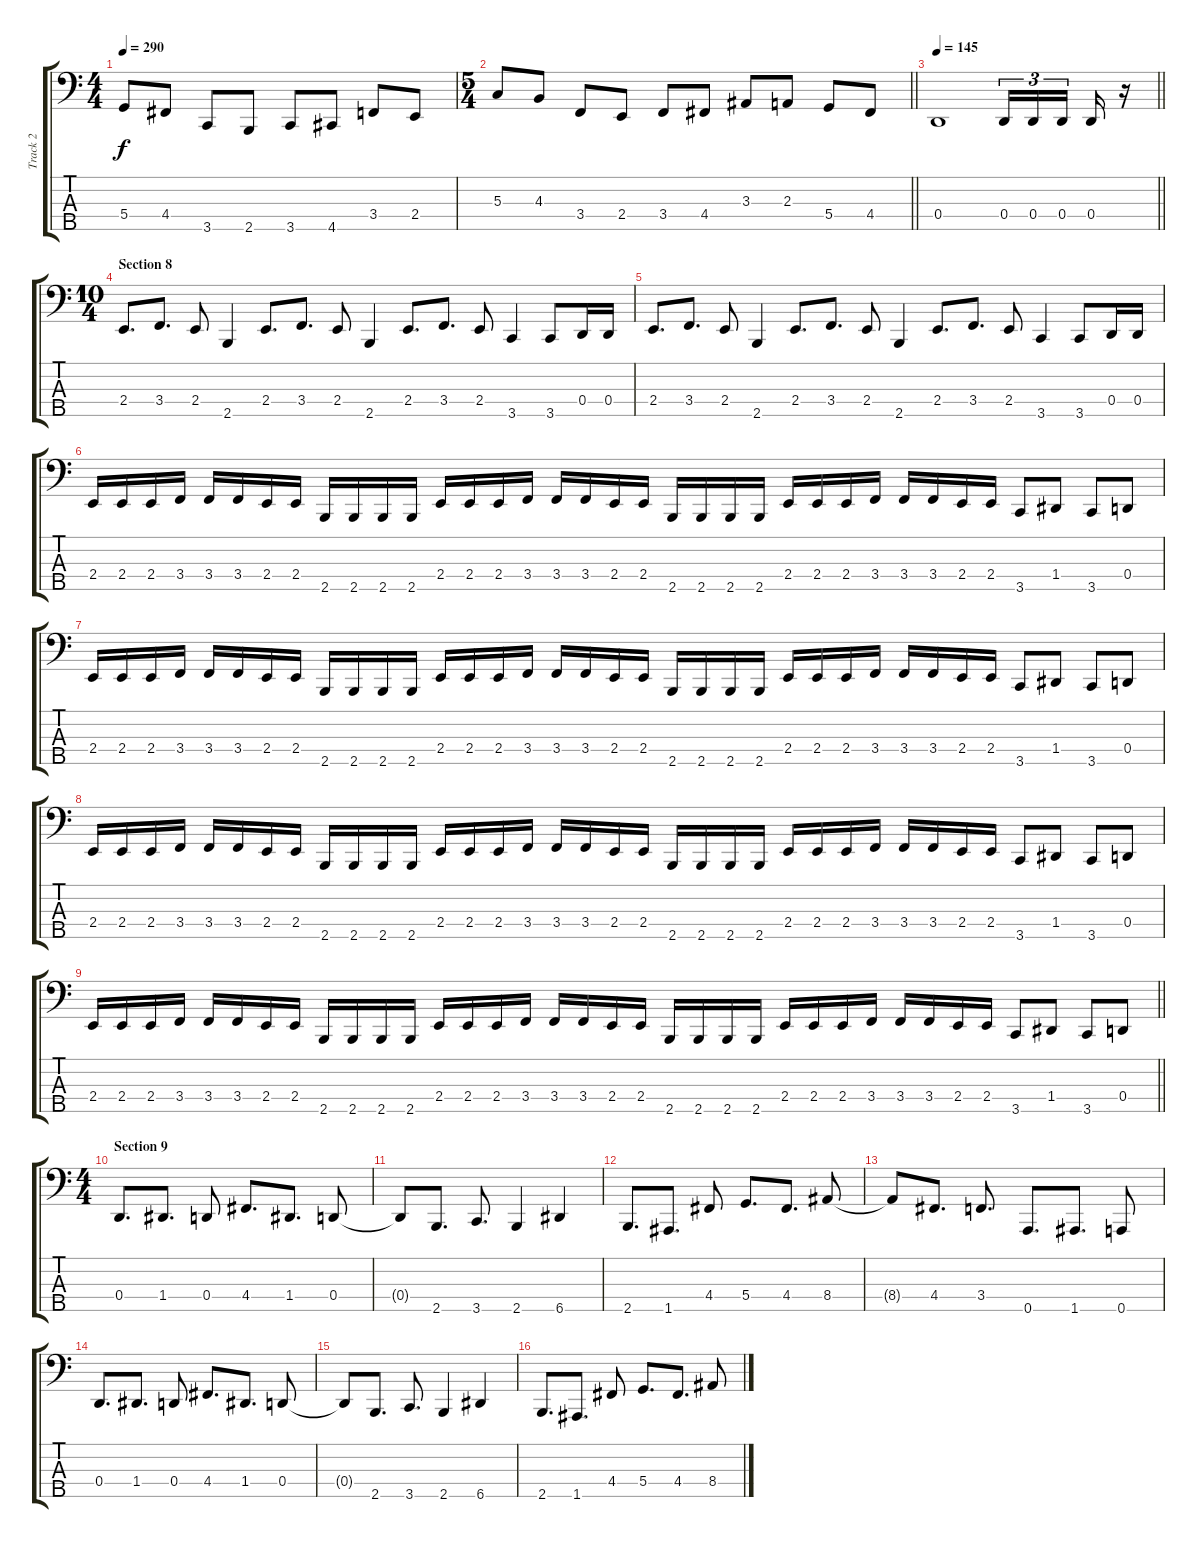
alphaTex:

\track ("Track 2" "Track 2") {instrument electricbassfinger}
\staff {score tabs}
\tuning (F2 C2 G1 D1 A0) {hide}
\ts (4 4)
\tempo 290
\clef f4
\ks c
5.4.8{dy f} 4.4.8 3.5.8 2.5.8 3.5.8 4.5.8 3.4.8 2.4.8 |
\ts (5 4)
\barLineRight lightlight
5.3.8 4.3.8 3.4.8 2.4.8 3.4.8 4.4.8 3.3.8 2.3.8 5.4.8 4.4.8 |
\section ("" "")
\tempo 145
\barLineRight lightlight
0.4.1 0.4.16{tu (3 2)} 0.4.16{tu (3 2)} 0.4.16{tu (3 2) beam splitsecondary} 0.4.16 r.16 |
\ts (10 4)
\section ("" "Section 8")
2.4.8{d} 3.4.8{d} 2.4.8 2.5.4 2.4.8{d} 3.4.8{d} 2.4.8 2.5.4 2.4.8{d} 3.4.8{d} 2.4.8 3.5.4 3.5.8 0.4.16 0.4.16 |
2.4.8{d} 3.4.8{d} 2.4.8 2.5.4 2.4.8{d} 3.4.8{d} 2.4.8 2.5.4 2.4.8{d} 3.4.8{d} 2.4.8 3.5.4 3.5.8 0.4.16 0.4.16 |
2.4.16 2.4.16 2.4.16 3.4.16 3.4.16 3.4.16 2.4.16 2.4.16 2.5.16 2.5.16 2.5.16 2.5.16 2.4.16 2.4.16 2.4.16 3.4.16 3.4.16 3.4.16 2.4.16 2.4.16 2.5.16 2.5.16 2.5.16 2.5.16 2.4.16 2.4.16 2.4.16 3.4.16 3.4.16 3.4.16 2.4.16 2.4.16 3.5.8 1.4.8 3.5.8 0.4.8 |
2.4.16 2.4.16 2.4.16 3.4.16 3.4.16 3.4.16 2.4.16 2.4.16 2.5.16 2.5.16 2.5.16 2.5.16 2.4.16 2.4.16 2.4.16 3.4.16 3.4.16 3.4.16 2.4.16 2.4.16 2.5.16 2.5.16 2.5.16 2.5.16 2.4.16 2.4.16 2.4.16 3.4.16 3.4.16 3.4.16 2.4.16 2.4.16 3.5.8 1.4.8 3.5.8 0.4.8 |
2.4.16 2.4.16 2.4.16 3.4.16 3.4.16 3.4.16 2.4.16 2.4.16 2.5.16 2.5.16 2.5.16 2.5.16 2.4.16 2.4.16 2.4.16 3.4.16 3.4.16 3.4.16 2.4.16 2.4.16 2.5.16 2.5.16 2.5.16 2.5.16 2.4.16 2.4.16 2.4.16 3.4.16 3.4.16 3.4.16 2.4.16 2.4.16 3.5.8 1.4.8 3.5.8 0.4.8 |
\barLineRight lightlight
2.4.16 2.4.16 2.4.16 3.4.16 3.4.16 3.4.16 2.4.16 2.4.16 2.5.16 2.5.16 2.5.16 2.5.16 2.4.16 2.4.16 2.4.16 3.4.16 3.4.16 3.4.16 2.4.16 2.4.16 2.5.16 2.5.16 2.5.16 2.5.16 2.4.16 2.4.16 2.4.16 3.4.16 3.4.16 3.4.16 2.4.16 2.4.16 3.5.8 1.4.8 3.5.8 0.4.8 |
\ts (4 4)
\section ("" "Section 9")
0.4.8{d} 1.4.8{d} 0.4.8 4.4.8{d} 1.4.8{d} 0.4.8 |
0.4{t}.8 2.5.8{d} 3.5.8{d} 2.5.4 6.5.4 |
2.5.8{d} 1.5.8{d} 4.4.8 5.4.8{d} 4.4.8{d} 8.4.8 |
8.4{t}.8 4.4.8{d} 3.4.8{d} 0.5.8{d} 1.5.8{d} 0.5.8 |
0.4.8{d} 1.4.8{d} 0.4.8 4.4.8{d} 1.4.8{d} 0.4.8 |
0.4{t}.8 2.5.8{d} 3.5.8{d} 2.5.4 6.5.4 |
2.5.8{d} 1.5.8{d} 4.4.8 5.4.8{d} 4.4.8{d} 8.4.8
